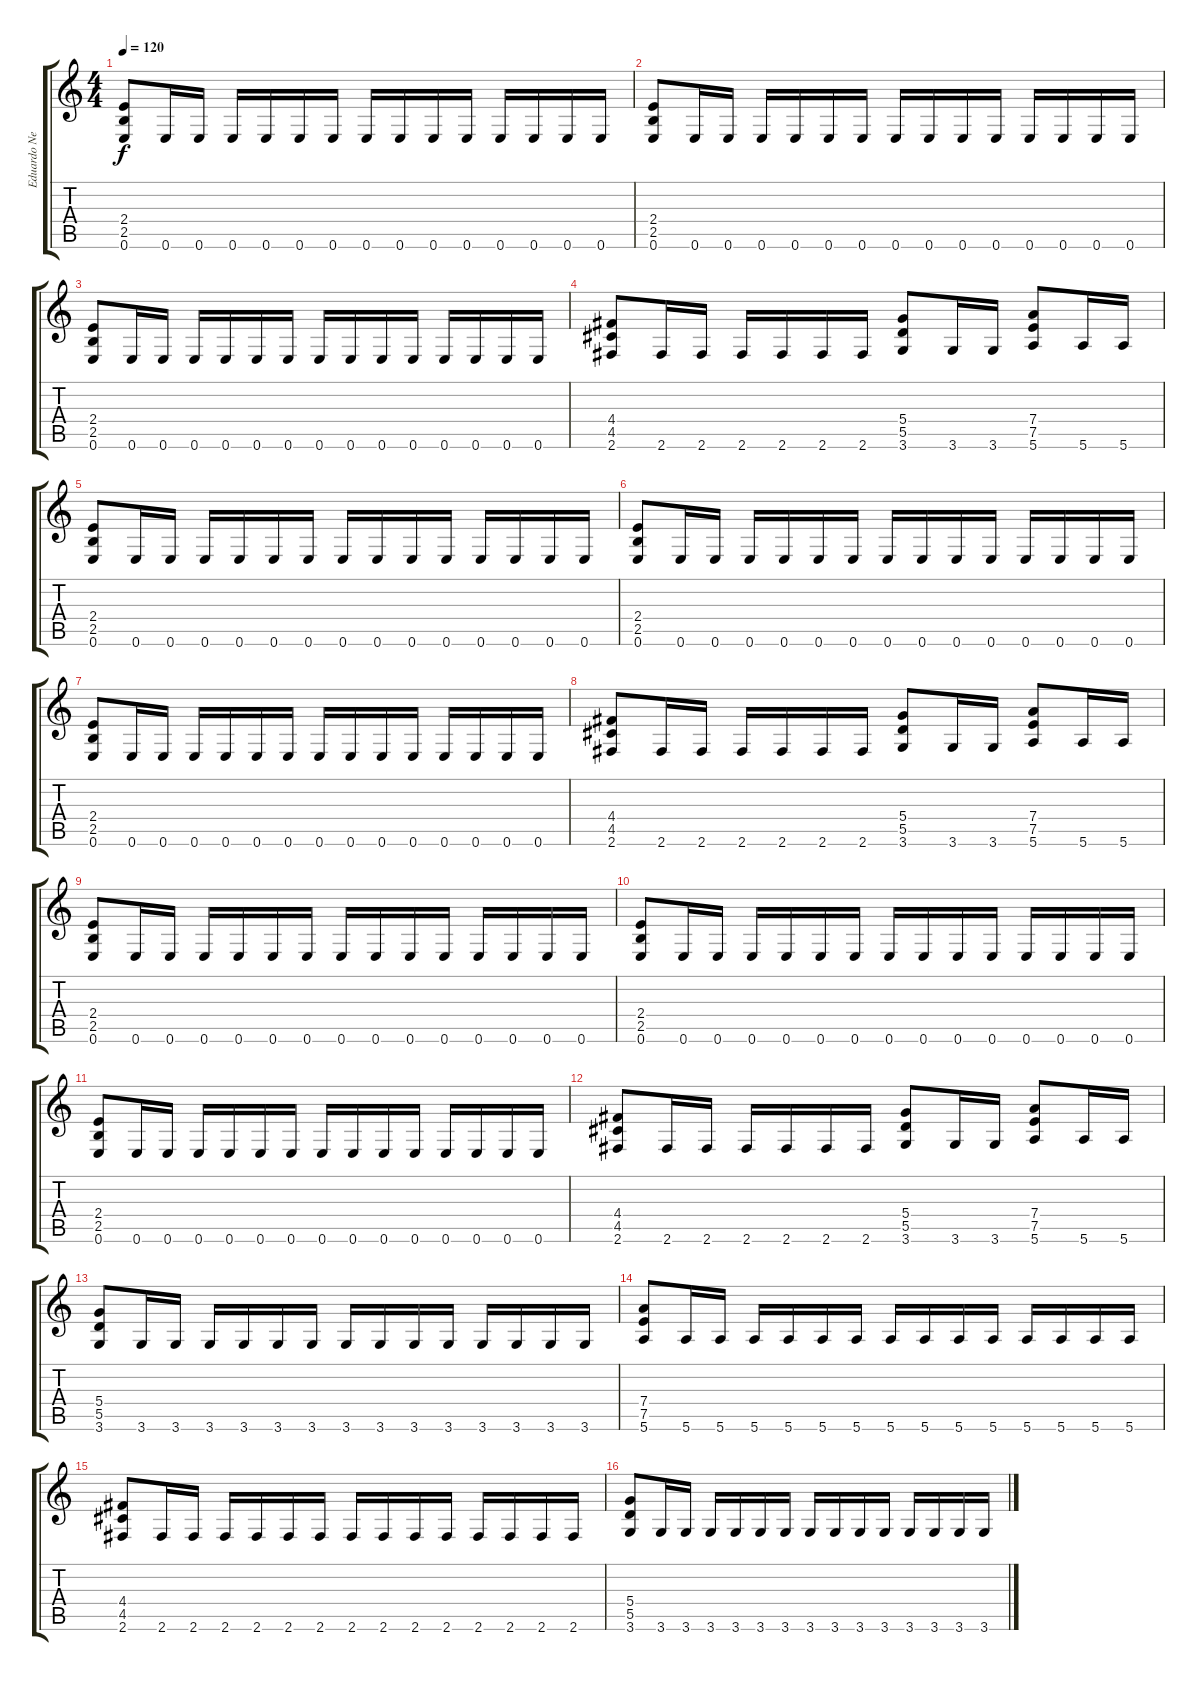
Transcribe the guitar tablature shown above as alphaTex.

\track ("Eduardo Neves - Guitar" "Eduardo Ne") {instrument distortionguitar}
\staff {score tabs}
\tuning (E4 B3 G3 D3 A2 E2) {hide}
\ts (4 4)
\tempo 120
\clef g2
\ks c
(2.4 2.5 0.6).8{dy f} 0.6.16 0.6.16 0.6.16 0.6.16 0.6.16 0.6.16 0.6.16 0.6.16 0.6.16 0.6.16 0.6.16 0.6.16 0.6.16 0.6.16 |
(2.4 2.5 0.6).8 0.6.16 0.6.16 0.6.16 0.6.16 0.6.16 0.6.16 0.6.16 0.6.16 0.6.16 0.6.16 0.6.16 0.6.16 0.6.16 0.6.16 |
(2.4 2.5 0.6).8 0.6.16 0.6.16 0.6.16 0.6.16 0.6.16 0.6.16 0.6.16 0.6.16 0.6.16 0.6.16 0.6.16 0.6.16 0.6.16 0.6.16 |
(4.4 4.5 2.6).8 2.6.16 2.6.16 2.6.16 2.6.16 2.6.16 2.6.16 (5.4 5.5 3.6).8 3.6.16 3.6.16 (7.4 7.5 5.6).8 5.6.16 5.6.16 |
(2.4 2.5 0.6).8 0.6.16 0.6.16 0.6.16 0.6.16 0.6.16 0.6.16 0.6.16 0.6.16 0.6.16 0.6.16 0.6.16 0.6.16 0.6.16 0.6.16 |
(2.4 2.5 0.6).8 0.6.16 0.6.16 0.6.16 0.6.16 0.6.16 0.6.16 0.6.16 0.6.16 0.6.16 0.6.16 0.6.16 0.6.16 0.6.16 0.6.16 |
(2.4 2.5 0.6).8 0.6.16 0.6.16 0.6.16 0.6.16 0.6.16 0.6.16 0.6.16 0.6.16 0.6.16 0.6.16 0.6.16 0.6.16 0.6.16 0.6.16 |
(4.4 4.5 2.6).8 2.6.16 2.6.16 2.6.16 2.6.16 2.6.16 2.6.16 (5.4 5.5 3.6).8 3.6.16 3.6.16 (7.4 7.5 5.6).8 5.6.16 5.6.16 |
(2.4 2.5 0.6).8 0.6.16 0.6.16 0.6.16 0.6.16 0.6.16 0.6.16 0.6.16 0.6.16 0.6.16 0.6.16 0.6.16 0.6.16 0.6.16 0.6.16 |
(2.4 2.5 0.6).8 0.6.16 0.6.16 0.6.16 0.6.16 0.6.16 0.6.16 0.6.16 0.6.16 0.6.16 0.6.16 0.6.16 0.6.16 0.6.16 0.6.16 |
(2.4 2.5 0.6).8 0.6.16 0.6.16 0.6.16 0.6.16 0.6.16 0.6.16 0.6.16 0.6.16 0.6.16 0.6.16 0.6.16 0.6.16 0.6.16 0.6.16 |
(4.4 4.5 2.6).8 2.6.16 2.6.16 2.6.16 2.6.16 2.6.16 2.6.16 (5.4 5.5 3.6).8 3.6.16 3.6.16 (7.4 7.5 5.6).8 5.6.16 5.6.16 |
(5.4 5.5 3.6).8 3.6.16 3.6.16 3.6.16 3.6.16 3.6.16 3.6.16 3.6.16 3.6.16 3.6.16 3.6.16 3.6.16 3.6.16 3.6.16 3.6.16 |
(7.4 7.5 5.6).8 5.6.16 5.6.16 5.6.16 5.6.16 5.6.16 5.6.16 5.6.16 5.6.16 5.6.16 5.6.16 5.6.16 5.6.16 5.6.16 5.6.16 |
(4.4 4.5 2.6).8 2.6.16 2.6.16 2.6.16 2.6.16 2.6.16 2.6.16 2.6.16 2.6.16 2.6.16 2.6.16 2.6.16 2.6.16 2.6.16 2.6.16 |
(5.4 5.5 3.6).8 3.6.16 3.6.16 3.6.16 3.6.16 3.6.16 3.6.16 3.6.16 3.6.16 3.6.16 3.6.16 3.6.16 3.6.16 3.6.16 3.6.16
